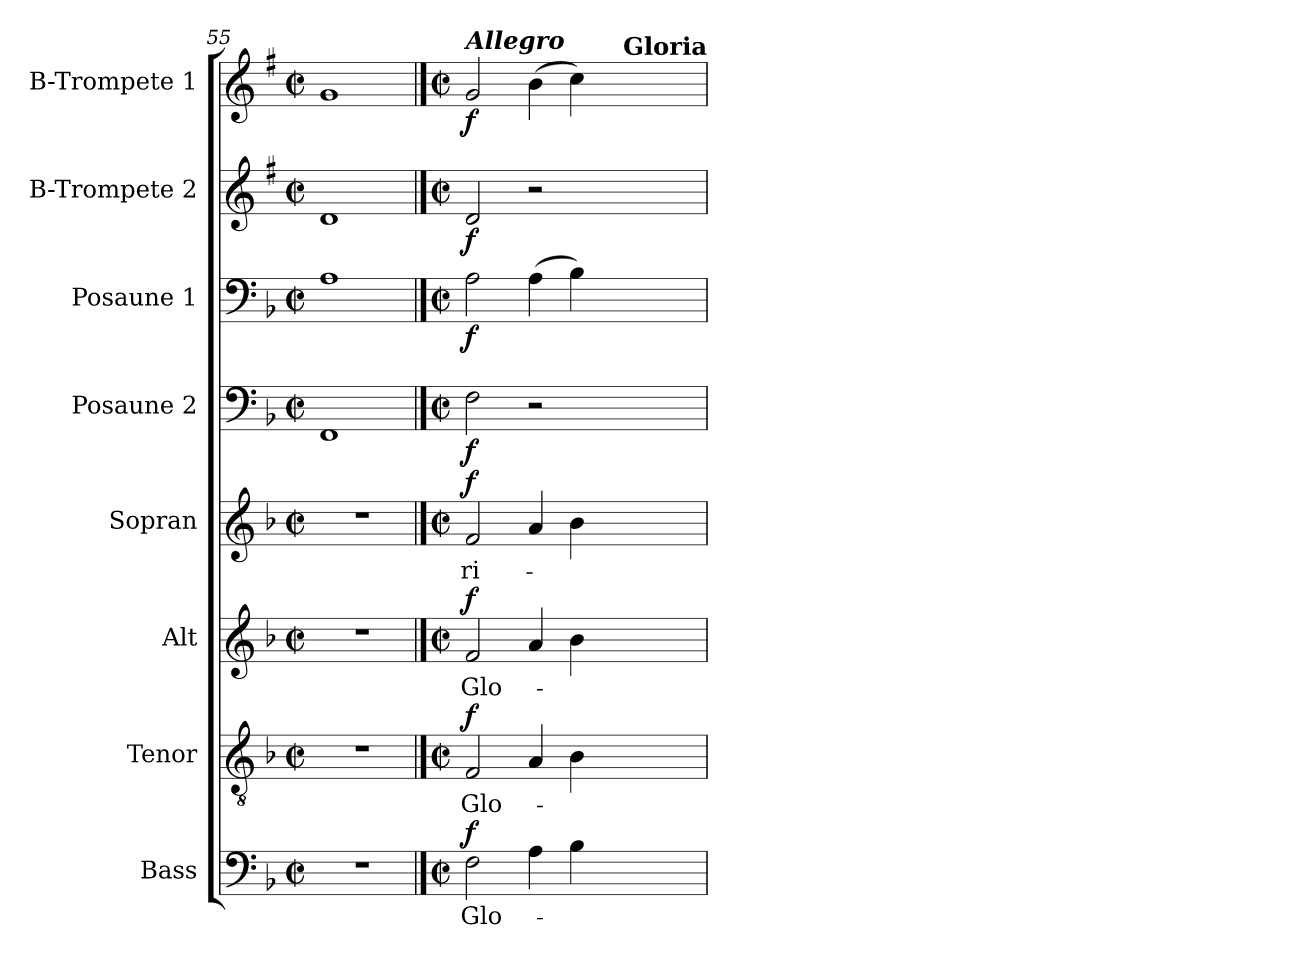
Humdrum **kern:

**kern	**text	**dynam	**kern	**text	**dynam	**kern	**text	**dynam	**kern	**text	**dynam	**kern	**dynam	**kern	**dynam	**kern	**dynam	**kern	**dynam
*part8	*part8	*part8	*part7	*part7	*part7	*part6	*part6	*part6	*part5	*part5	*part5	*part4	*part4	*part3	*part3	*part2	*part2	*part1	*part1
*staff8	*staff8	*staff8	*staff7	*staff7	*staff7	*staff6	*staff6	*staff6	*staff5	*staff5	*staff5	*staff4	*staff4	*staff3	*staff3	*staff2	*staff2	*staff1	*staff1
*I"Bass	*	*	*I"Tenor	*	*	*I"Alt	*	*	*I"Sopran	*	*	*I"Posaune 2	*	*I"Posaune 1	*	*I"B-Trompete 2	*	*I"B-Trompete 1	*
*I'B.	*	*	*I'T.	*	*	*I'A.	*	*	*I'S.	*	*	*I'Pos. 2	*	*I'Pos. 1	*	*I'B Trp. 2	*	*I'B Trp. 1	*
*clefF4	*	*	*clefGv2	*	*	*clefG2	*	*	*clefG2	*	*	*clefF4	*	*clefF4	*	*clefG2	*	*clefG2	*
*	*	*	*	*	*	*	*	*	*	*	*	*	*	*	*	*ITrd1c2	*	*ITrd1c2	*
*k[b-]	*	*	*k[b-]	*	*	*k[b-]	*	*	*k[b-]	*	*	*k[b-]	*	*k[b-]	*	*k[b-]	*	*k[b-]	*
*F:	*	*	*F:	*	*	*F:	*	*	*F:	*	*	*F:	*	*F:	*	*F:	*	*F:	*
*M2/2	*	*	*M2/2	*	*	*M2/2	*	*	*M2/2	*	*	*M2/2	*	*M2/2	*	*M2/2	*	*M2/2	*
*met(c|)	*	*	*met(c|)	*	*	*met(c|)	*	*	*met(c|)	*	*	*met(c|)	*	*met(c|)	*	*met(c|)	*	*met(c|)	*
=55	=55	=55	=55	=55	=55	=55	=55	=55	=55	=55	=55	=55	=55	=55	=55	=55	=55	=55	=55
1r	.	.	1r	.	.	1r	.	.	1r	.	.	1FF	.	1A	.	1c	.	1f	.
!!LO:PB:g=z
==56	==56	==56	==56	==56	==56	==56	==56	==56	==56	==56	==56	==56	==56	==56	==56	==56	==56	==56	==56
*M2/2	*	*	*M2/2	*	*	*M2/2	*	*	*M2/2	*	*	*M2/2	*	*M2/2	*	*M2/2	*	*M2/2	*
*met(c|)	*	*	*met(c|)	*	*	*met(c|)	*	*	*met(c|)	*	*	*met(c|)	*	*met(c|)	*	*met(c|)	*	*met(c|)	*
!	!	!	!	!	!	!	!	!	!	!	!	!	!	!	!	!	!	!LO:TX:a:Bi:t=Allegro	!
!	!LO:LY:b	!LO:DY:a	!	!LO:LY:b	!LO:DY:a	!	!LO:LY:b	!LO:DY:a	!	!LO:LY:b	!LO:DY:a	!	!LO:DY:b	!	!LO:DY:b	!	!LO:DY:b	!	!LO:DY:b
2F\	Glo-	f	2F/	Glo-	f	2f/	Glo-	f	2f/	-ri-	f	2F\	f	2A\	f	2c/	f	2f/	f
4A\	.	.	4A/	.	.	4a/	.	.	4a/	.	.	2r	.	(>4A\	.	2r	.	(>4a\	.
4B-\	.	.	4B-\	.	.	4b-\	.	.	4b-\	.	.	.	.	4B-\)	.	.	.	4b-\)	.
1ryy	.	.	1ryy	.	.	1ryy	.	.	1ryy	.	.	1ryy	.	1ryy	.	1ryy	.	1ryy	.
!	!	!	!	!	!	!	!	!	!	!	!	!	!	!	!	!	!	!LO:TX:a:B:t=Gloria	!
=	=	=	=	=	=	=	=	=	=	=	=	=	=	=	=	=	=	=	=
*-	*-	*-	*-	*-	*-	*-	*-	*-	*-	*-	*-	*-	*-	*-	*-	*-	*-	*-	*-
